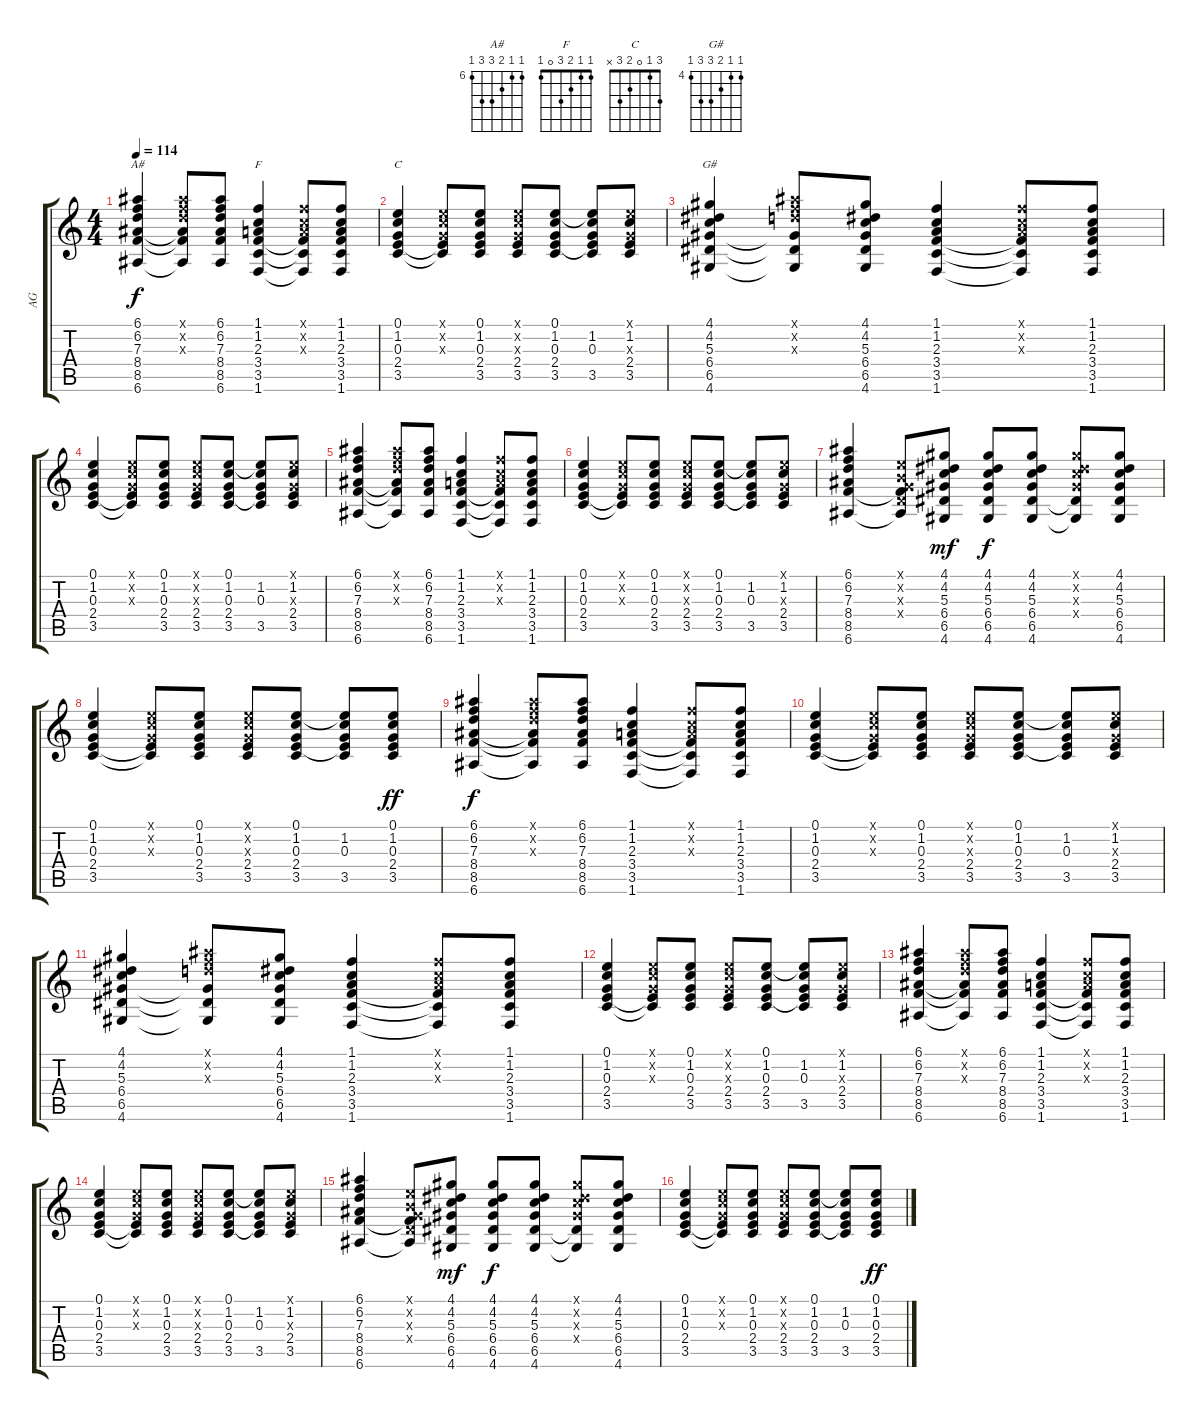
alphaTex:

\track ("AG" "AG") {instrument acousticguitarnylon}
\staff {score tabs}
\tuning (E4 B3 G3 D3 A2 E2) {hide}
\chord ("A#" 6 6 7 8 8 6) {firstfret 6}
\chord ("F" 1 1 2 3 0 1)
\chord ("C" 3 1 0 2 3 x)
\chord ("G#" 4 4 5 6 6 4) {firstfret 4}
\ts (4 4)
\tempo 114
\clef g2
\ks c
(6.1 6.2 7.3 8.4 8.5 6.6).4{ch "A#" dy f} (6.1{x} 6.2{x} 7.3{x} 8.4{t} 8.5{t} 6.6{t}).8 (6.1 6.2 7.3 8.4 8.5 6.6).8 (1.1 1.2 2.3 3.4 3.5 1.6).4{ch "F"} (1.1{x} 1.2{x} 2.3{x} 3.4{t} 3.5{t} 1.6{t}).8 (1.1 1.2 2.3 3.4 3.5 1.6).8 |
(0.1 1.2 0.3 2.4 3.5).4{ch "C"} (0.1{x} 1.2{x} 0.3{x} 2.4{t} 3.5{t}).8 (0.1 1.2 0.3 2.4 3.5).8 (0.1{x} 1.2{x} 0.3{x} 2.4 3.5).8 (0.1 1.2 0.3 2.4 3.5).8 (0.1{t} 1.2 0.3 2.4{t} 3.5).8 (0.1{x} 1.2 0.3{x} 2.4 3.5).8 |
(4.1 4.2 5.3 6.4 6.5 4.6).4{ch "G#"} (6.1{x} 6.2{x} 7.3{x} 6.4{t} 6.5{t} 4.6{t}).8 (4.1 4.2 5.3 6.4 6.5 4.6).8 (1.1 1.2 2.3 3.4 3.5 1.6).4 (1.1{x} 1.2{x} 2.3{x} 3.4{t} 3.5{t} 1.6{t}).8 (1.1 1.2 2.3 3.4 3.5 1.6).8 |
(0.1 1.2 0.3 2.4 3.5).4 (0.1{x} 1.2{x} 0.3{x} 2.4{t} 3.5{t}).8 (0.1 1.2 0.3 2.4 3.5).8 (0.1{x} 1.2{x} 0.3{x} 2.4 3.5).8 (0.1 1.2 0.3 2.4 3.5).8 (0.1{t} 1.2 0.3 2.4{t} 3.5).8 (0.1{x} 1.2 0.3{x} 2.4 3.5).8 |
(6.1 6.2 7.3 8.4 8.5 6.6).4 (6.1{x} 6.2{x} 7.3{x} 8.4{t} 8.5{t} 6.6{t}).8 (6.1 6.2 7.3 8.4 8.5 6.6).8 (1.1 1.2 2.3 3.4 3.5 1.6).4 (1.1{x} 1.2{x} 2.3{x} 3.4{t} 3.5{t} 1.6{t}).8 (1.1 1.2 2.3 3.4 3.5 1.6).8 |
(0.1 1.2 0.3 2.4 3.5).4 (0.1{x} 1.2{x} 0.3{x} 2.4{t} 3.5{t}).8 (0.1 1.2 0.3 2.4 3.5).8 (0.1{x} 1.2{x} 0.3{x} 2.4 3.5).8 (0.1 1.2 0.3 2.4 3.5).8 (0.1{t} 1.2 0.3 2.4{t} 3.5).8 (0.1{x} 1.2 0.3{x} 2.4 3.5).8 |
(6.1 6.2 7.3 8.4 8.5 6.6).4 (0.1{x} 0.2{x} 0.3{x} 0.4{x} 8.5{t} 6.6{t}).8 (4.1 4.2 5.3 6.4 6.5 4.6).8{dy mf} (4.1 4.2 5.3 6.4 6.5 4.6).8{dy f} (4.1 4.2 5.3 6.4 6.5 4.6).8 (4.1{x} 4.2{x} 5.3{x} 6.4{x} 6.5{t} 4.6{t}).8 (4.1 4.2 5.3 6.4 6.5 4.6).8 |
(0.1 1.2 0.3 2.4 3.5).4 (0.1{x} 1.2{x} 0.3{x} 2.4{t} 3.5{t}).8 (0.1 1.2 0.3 2.4 3.5).8 (0.1{x} 1.2{x} 0.3{x} 2.4 3.5).8 (0.1 1.2 0.3 2.4 3.5).8 (0.1{t} 1.2 0.3 2.4{t} 3.5).8 (0.1 1.2 0.3 2.4 3.5).8{dy ff} |
(6.1 6.2 7.3 8.4 8.5 6.6).4{dy f} (6.1{x} 6.2{x} 7.3{x} 8.4{t} 8.5{t} 6.6{t}).8 (6.1 6.2 7.3 8.4 8.5 6.6).8 (1.1 1.2 2.3 3.4 3.5 1.6).4 (1.1{x} 1.2{x} 2.3{x} 3.4{t} 3.5{t} 1.6{t}).8 (1.1 1.2 2.3 3.4 3.5 1.6).8 |
(0.1 1.2 0.3 2.4 3.5).4 (0.1{x} 1.2{x} 0.3{x} 2.4{t} 3.5{t}).8 (0.1 1.2 0.3 2.4 3.5).8 (0.1{x} 1.2{x} 0.3{x} 2.4 3.5).8 (0.1 1.2 0.3 2.4 3.5).8 (0.1{t} 1.2 0.3 2.4{t} 3.5).8 (0.1{x} 1.2 0.3{x} 2.4 3.5).8 |
(4.1 4.2 5.3 6.4 6.5 4.6).4 (6.1{x} 6.2{x} 7.3{x} 6.4{t} 6.5{t} 4.6{t}).8 (4.1 4.2 5.3 6.4 6.5 4.6).8 (1.1 1.2 2.3 3.4 3.5 1.6).4 (1.1{x} 1.2{x} 2.3{x} 3.4{t} 3.5{t} 1.6{t}).8 (1.1 1.2 2.3 3.4 3.5 1.6).8 |
(0.1 1.2 0.3 2.4 3.5).4 (0.1{x} 1.2{x} 0.3{x} 2.4{t} 3.5{t}).8 (0.1 1.2 0.3 2.4 3.5).8 (0.1{x} 1.2{x} 0.3{x} 2.4 3.5).8 (0.1 1.2 0.3 2.4 3.5).8 (0.1{t} 1.2 0.3 2.4{t} 3.5).8 (0.1{x} 1.2 0.3{x} 2.4 3.5).8 |
(6.1 6.2 7.3 8.4 8.5 6.6).4 (6.1{x} 6.2{x} 7.3{x} 8.4{t} 8.5{t} 6.6{t}).8 (6.1 6.2 7.3 8.4 8.5 6.6).8 (1.1 1.2 2.3 3.4 3.5 1.6).4 (1.1{x} 1.2{x} 2.3{x} 3.4{t} 3.5{t} 1.6{t}).8 (1.1 1.2 2.3 3.4 3.5 1.6).8 |
(0.1 1.2 0.3 2.4 3.5).4 (0.1{x} 1.2{x} 0.3{x} 2.4{t} 3.5{t}).8 (0.1 1.2 0.3 2.4 3.5).8 (0.1{x} 1.2{x} 0.3{x} 2.4 3.5).8 (0.1 1.2 0.3 2.4 3.5).8 (0.1{t} 1.2 0.3 2.4{t} 3.5).8 (0.1{x} 1.2 0.3{x} 2.4 3.5).8 |
(6.1 6.2 7.3 8.4 8.5 6.6).4 (0.1{x} 0.2{x} 0.3{x} 0.4{x} 8.5{t} 6.6{t}).8 (4.1 4.2 5.3 6.4 6.5 4.6).8{dy mf} (4.1 4.2 5.3 6.4 6.5 4.6).8{dy f} (4.1 4.2 5.3 6.4 6.5 4.6).8 (4.1{x} 4.2{x} 5.3{x} 6.4{x} 6.5{t} 4.6{t}).8 (4.1 4.2 5.3 6.4 6.5 4.6).8 |
(0.1 1.2 0.3 2.4 3.5).4 (0.1{x} 1.2{x} 0.3{x} 2.4{t} 3.5{t}).8 (0.1 1.2 0.3 2.4 3.5).8 (0.1{x} 1.2{x} 0.3{x} 2.4 3.5).8 (0.1 1.2 0.3 2.4 3.5).8 (0.1{t} 1.2 0.3 2.4{t} 3.5).8 (0.1 1.2 0.3 2.4 3.5).8{dy ff}
